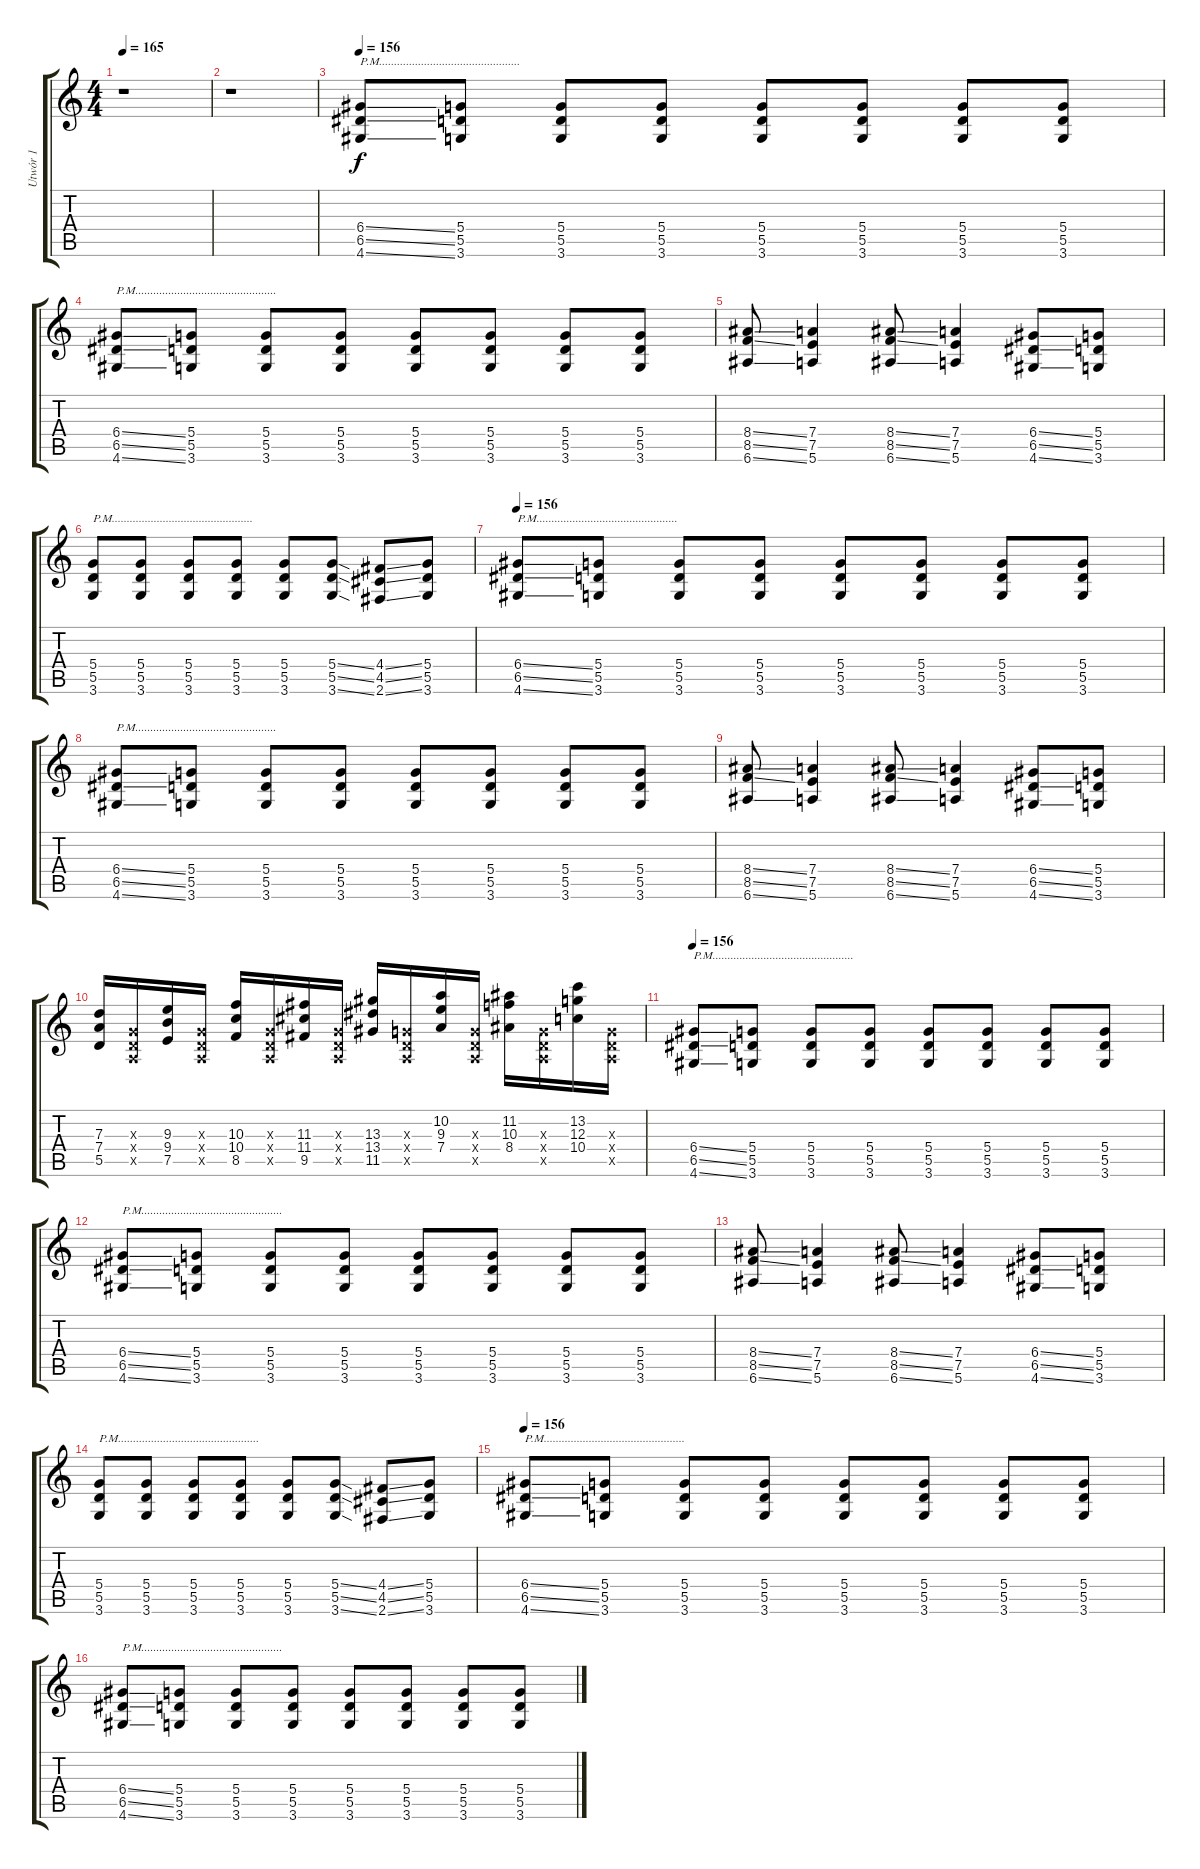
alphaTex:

\track ("Utwór 1" "Utwór 1") {instrument distortionguitar}
\staff {score tabs}
\tuning (E4 B3 G3 D3 A2 E2) {hide}
\ts (4 4)
\tempo 165
\clef g2
\ks c
r.1{dy f} |
r.1 |
\tempo 156
(6.4{ss} 6.5{ss} 4.6{ss}).8{txt "P.M..............................................."} (5.4 5.5 3.6).8 (5.4 5.5 3.6).8 (5.4 5.5 3.6).8 (5.4 5.5 3.6).8 (5.4 5.5 3.6).8 (5.4 5.5 3.6).8 (5.4 5.5 3.6).8 |
(6.4{ss} 6.5{ss} 4.6{ss}).8{txt "P.M..............................................."} (5.4 5.5 3.6).8 (5.4 5.5 3.6).8 (5.4 5.5 3.6).8 (5.4 5.5 3.6).8 (5.4 5.5 3.6).8 (5.4 5.5 3.6).8 (5.4 5.5 3.6).8 |
(8.4{ss} 8.5{ss} 6.6{ss}).8 (7.4 7.5 5.6).4 (8.4{ss} 8.5{ss} 6.6{ss}).8 (7.4 7.5 5.6).4 (6.4{ss} 6.5{ss} 4.6{ss}).8 (5.4 5.5 3.6).8 |
(5.4 5.5 3.6).8{txt "P.M..............................................."} (5.4 5.5 3.6).8 (5.4 5.5 3.6).8 (5.4 5.5 3.6).8 (5.4 5.5 3.6).8 (5.4{ss} 5.5{ss} 3.6{ss}).8 (4.4{ss} 4.5{ss} 2.6{ss}).8 (5.4 5.5 3.6).8 |
\tempo 156
(6.4{ss} 6.5{ss} 4.6{ss}).8{txt "P.M..............................................."} (5.4 5.5 3.6).8 (5.4 5.5 3.6).8 (5.4 5.5 3.6).8 (5.4 5.5 3.6).8 (5.4 5.5 3.6).8 (5.4 5.5 3.6).8 (5.4 5.5 3.6).8 |
(6.4{ss} 6.5{ss} 4.6{ss}).8{txt "P.M..............................................."} (5.4 5.5 3.6).8 (5.4 5.5 3.6).8 (5.4 5.5 3.6).8 (5.4 5.5 3.6).8 (5.4 5.5 3.6).8 (5.4 5.5 3.6).8 (5.4 5.5 3.6).8 |
(8.4{ss} 8.5{ss} 6.6{ss}).8 (7.4 7.5 5.6).4 (8.4{ss} 8.5{ss} 6.6{ss}).8 (7.4 7.5 5.6).4 (6.4{ss} 6.5{ss} 4.6{ss}).8 (5.4 5.5 3.6).8 |
(7.3 7.4 5.5).16 (0.3{x} 0.4{x} 0.5{x}).16 (9.3 9.4 7.5).16 (0.3{x} 0.4{x} 0.5{x}).16 (10.3 10.4 8.5).16 (0.3{x} 0.4{x} 0.5{x}).16 (11.3 11.4 9.5).16 (0.3{x} 0.4{x} 0.5{x}).16 (13.3 13.4 11.5).16 (0.3{x} 0.4{x} 0.5{x}).16 (10.2 9.3 7.4).16 (0.3{x} 0.4{x} 0.5{x}).16 (11.2 10.3 8.4).16 (0.3{x} 0.4{x} 0.5{x}).16 (13.2 12.3 10.4).16 (0.3{x} 0.4{x} 0.5{x}).16 |
\tempo 156
(6.4{ss} 6.5{ss} 4.6{ss}).8{txt "P.M..............................................."} (5.4 5.5 3.6).8 (5.4 5.5 3.6).8 (5.4 5.5 3.6).8 (5.4 5.5 3.6).8 (5.4 5.5 3.6).8 (5.4 5.5 3.6).8 (5.4 5.5 3.6).8 |
(6.4{ss} 6.5{ss} 4.6{ss}).8{txt "P.M..............................................."} (5.4 5.5 3.6).8 (5.4 5.5 3.6).8 (5.4 5.5 3.6).8 (5.4 5.5 3.6).8 (5.4 5.5 3.6).8 (5.4 5.5 3.6).8 (5.4 5.5 3.6).8 |
(8.4{ss} 8.5{ss} 6.6{ss}).8 (7.4 7.5 5.6).4 (8.4{ss} 8.5{ss} 6.6{ss}).8 (7.4 7.5 5.6).4 (6.4{ss} 6.5{ss} 4.6{ss}).8 (5.4 5.5 3.6).8 |
(5.4 5.5 3.6).8{txt "P.M..............................................."} (5.4 5.5 3.6).8 (5.4 5.5 3.6).8 (5.4 5.5 3.6).8 (5.4 5.5 3.6).8 (5.4{ss} 5.5{ss} 3.6{ss}).8 (4.4{ss} 4.5{ss} 2.6{ss}).8 (5.4 5.5 3.6).8 |
\tempo 156
(6.4{ss} 6.5{ss} 4.6{ss}).8{txt "P.M..............................................."} (5.4 5.5 3.6).8 (5.4 5.5 3.6).8 (5.4 5.5 3.6).8 (5.4 5.5 3.6).8 (5.4 5.5 3.6).8 (5.4 5.5 3.6).8 (5.4 5.5 3.6).8 |
(6.4{ss} 6.5{ss} 4.6{ss}).8{txt "P.M..............................................."} (5.4 5.5 3.6).8 (5.4 5.5 3.6).8 (5.4 5.5 3.6).8 (5.4 5.5 3.6).8 (5.4 5.5 3.6).8 (5.4 5.5 3.6).8 (5.4 5.5 3.6).8
